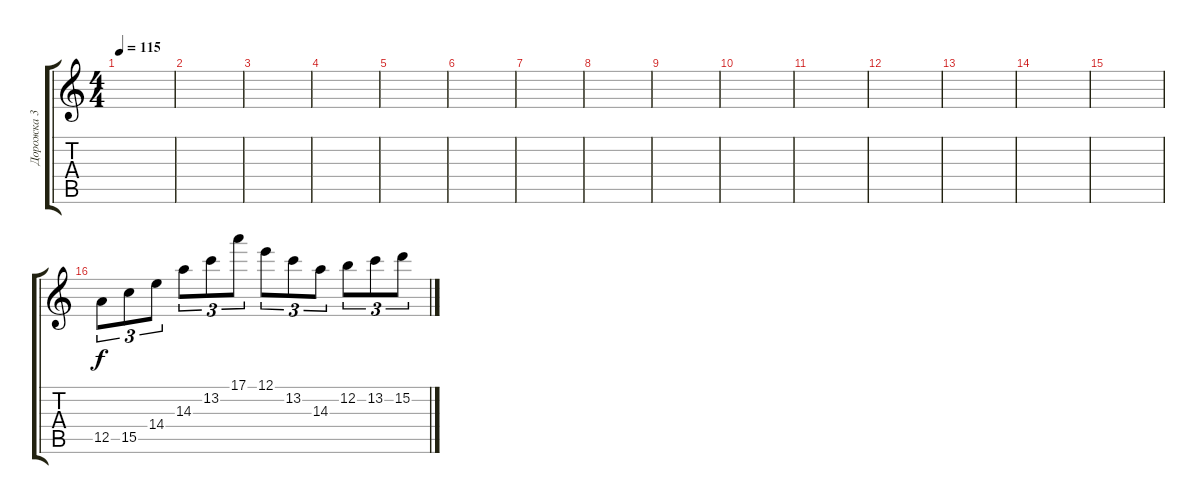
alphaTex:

\track ("Дорожка 3" "Дорожка 3") {instrument acousticguitarsteel}
\staff {score tabs}
\tuning (E4 B3 G3 D3 A2 E2) {hide}
\ts (4 4)
\tempo 115
\clef g2
\ks c
|
|
|
|
|
|
|
|
|
|
|
|
|
|
|
12.5.8{tu (3 2)} 15.5.8{tu (3 2)} 14.4.8{tu (3 2)} 14.3.8{tu (3 2)} 13.2.8{tu (3 2)} 17.1.8{tu (3 2)} 12.1.8{tu (3 2)} 13.2.8{tu (3 2)} 14.3.8{tu (3 2)} 12.2.8{tu (3 2)} 13.2.8{tu (3 2)} 15.2.8{tu (3 2)}
